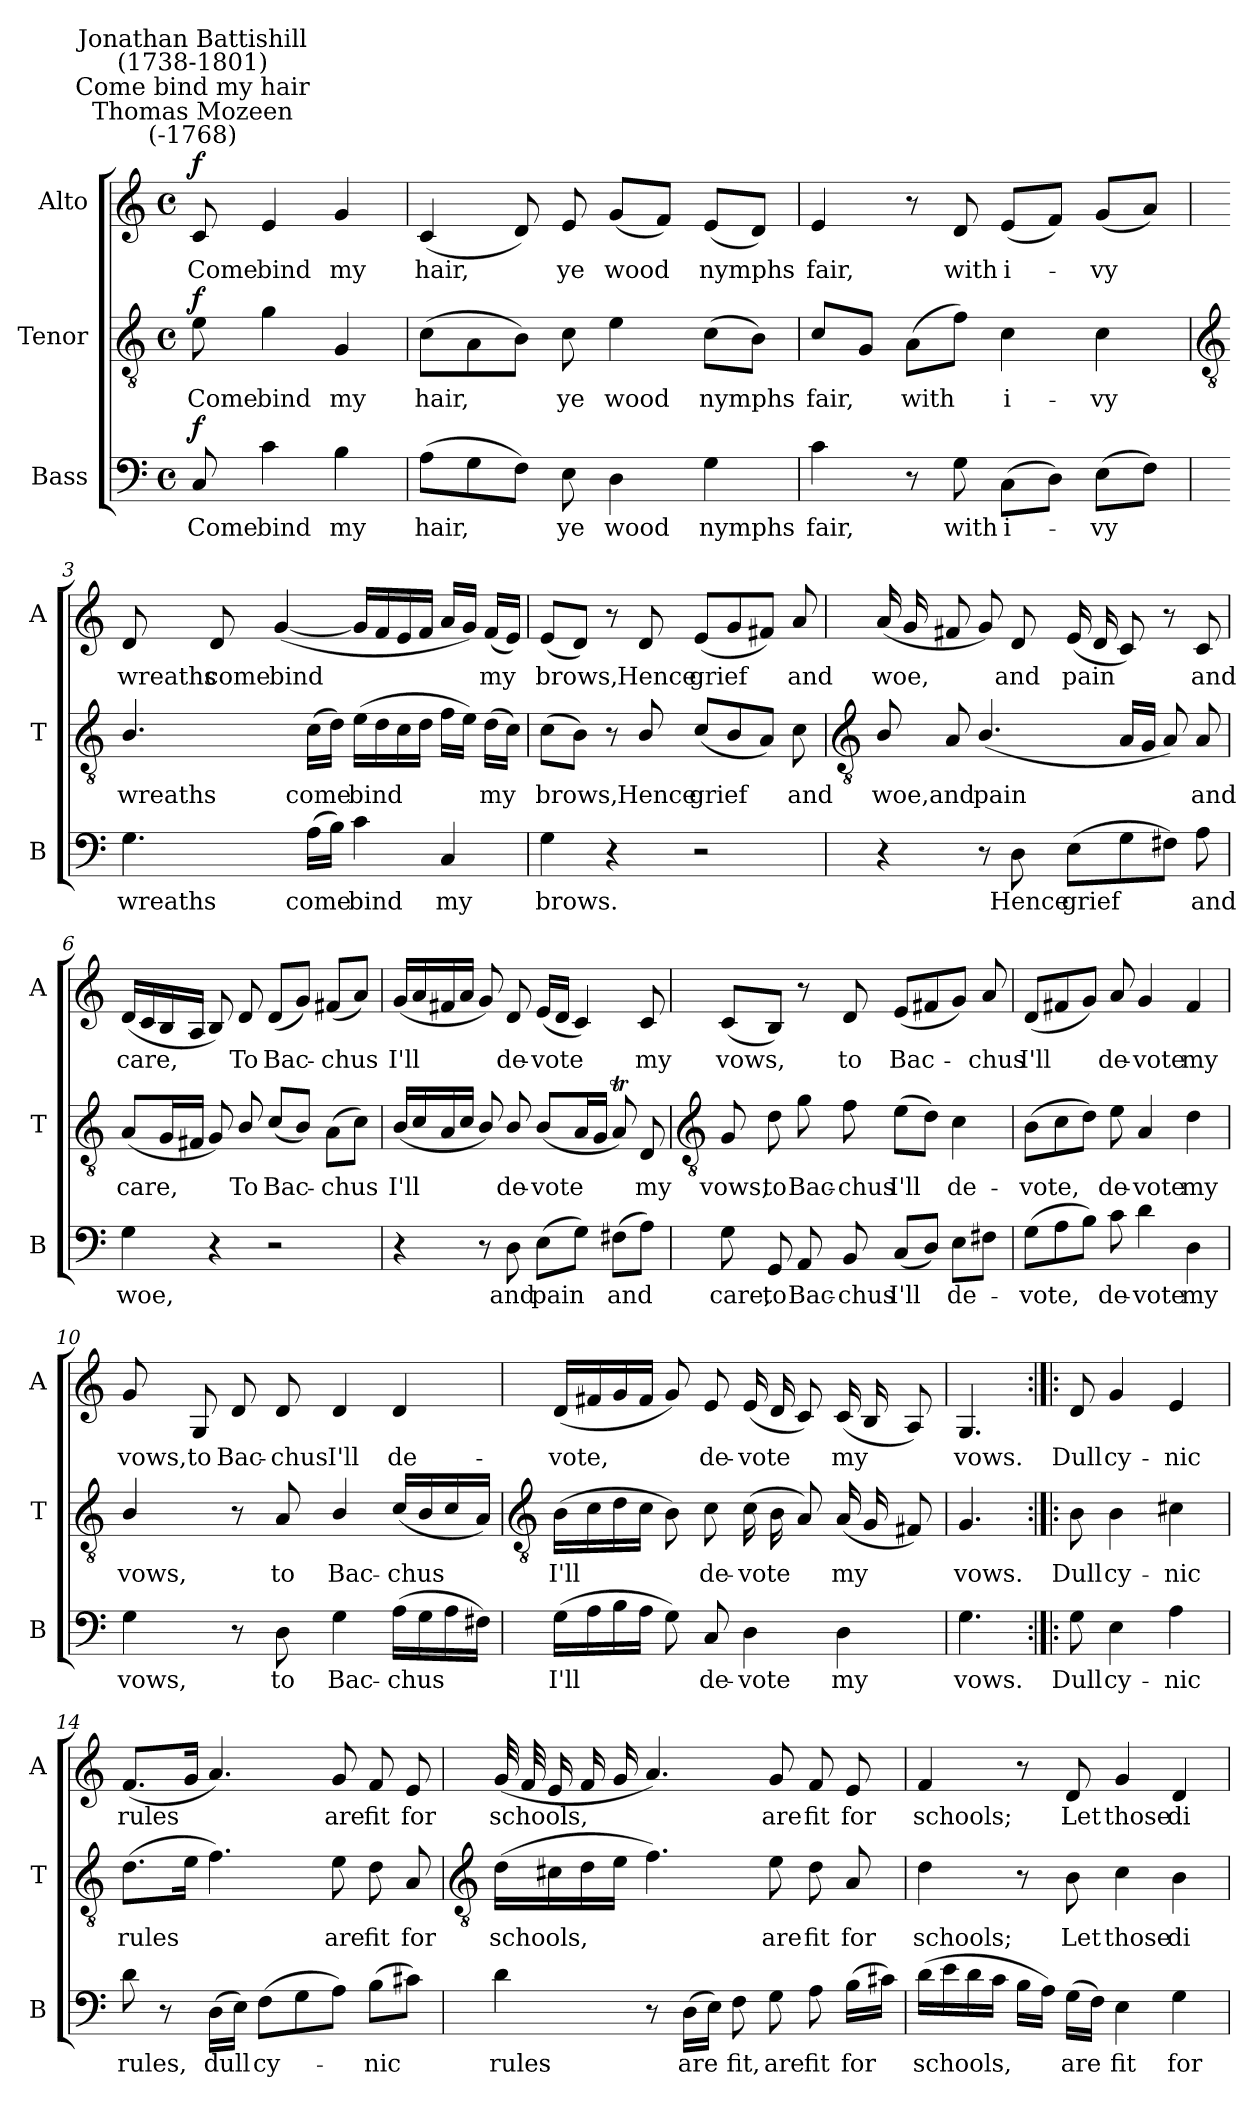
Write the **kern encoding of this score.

**kern	**text	**dynam	**kern	**text	**dynam	**kern	**text	**dynam
*part3	*part3	*part3	*part2	*part2	*part2	*part1	*part1	*part1
*staff3	*staff3	*staff3	*staff2	*staff2	*staff2	*staff1	*staff1	*staff1
*I"Bass	*	*	*I"Tenor	*	*	*I"Alto	*	*
*I'B	*	*	*I'T	*	*	*I'A	*	*
*clefF4	*	*	*clefGv2	*	*	*clefG2	*	*
*k[]	*	*	*k[]	*	*	*k[]	*	*
*C:	*	*	*C:	*	*	*C:	*	*
*M4/4	*	*	*M4/4	*	*	*M4/4	*	*
*met(c)	*	*	*met(c)	*	*	*met(c)	*	*
*MM92	*	*	*MM92	*	*	*MM92	*	*
=	=	=	=	=	=	=	=	=
!	!	!	!	!	!	!LO:TX:a:cj:t=Thomas Mozeen\n(-1768)	!	!
!	!	!	!	!	!	!LO:TX:a:cj:t=Come bind my hair	!	!
!	!	!	!	!	!	!LO:TX:a:cj:t=Jonathan Battishill\n(1738-1801)	!	!
!	!LO:LY:b	!LO:DY:b	!	!LO:LY:b	!LO:DY:b	!	!LO:LY:b	!LO:DY:b
8C	Come	f	8e	Come	f	8c	Come	f
!	!LO:LY:b	!	!	!LO:LY:b	!	!	!LO:LY:b	!
4c	bind	.	4g	bind	.	4e	bind	.
!	!LO:LY:b	!	!	!LO:LY:b	!	!	!LO:LY:b	!
4B	my	.	4G	my	.	4g	my	.
=1	=1	=1	=1	=1	=1	=1	=1	=1
!	!LO:LY:b	!	!	!LO:LY:b	!	!	!LO:LY:b	!
(>8AL	hair,	.	(>8cL	hair,	.	(<4c	hair,	.
8G	.	.	8A	.	.	.	.	.
8FJ)	.	.	8BJ)	.	.	8d)	.	.
!	!LO:LY:b	!	!	!LO:LY:b	!	!	!LO:LY:b	!
8E	ye	.	8c	ye	.	8e	ye	.
!	!LO:LY:b	!	!	!LO:LY:b	!	!	!LO:LY:b	!
4D	wood	.	4e	wood	.	(<8gL	wood	.
.	.	.	.	.	.	8fJ)	.	.
!	!LO:LY:b	!	!	!LO:LY:b	!	!	!LO:LY:b	!
4G	nymphs	.	(>8cL	nymphs	.	(<8eL	nymphs	.
.	.	.	8BJ)	.	.	8dJ)	.	.
=2	=2	=2	=2	=2	=2	=2	=2	=2
!	!LO:LY:b	!	!	!LO:LY:b	!	!	!LO:LY:b	!
4c	fair,	.	8cL	fair,	.	4e	fair,	.
.	.	.	8GJ	.	.	.	.	.
!	!	!	!	!LO:LY:b	!	!	!	!
8r	.	.	(>8AL	with	.	8r	.	.
!	!LO:LY:b	!	!	!	!	!	!LO:LY:b	!
8G	with	.	8fJ)	.	.	8d	with	.
!	!LO:LY:b	!	!	!LO:LY:b	!	!	!LO:LY:b	!
(>8C\L	i-	.	4c	i-	.	(<8eL	i-	.
8D\J)	.	.	.	.	.	8fJ)	.	.
!	!LO:LY:b	!	!	!LO:LY:b	!	!	!LO:LY:b	!
(>8EL	vy	.	4c	-vy	.	(<8gL	vy	.
8FJ)	.	.	.	.	.	8aJ)	.	.
!!LO:LB:g=z
=3	=3	=3	=3	=3	=3	=3	=3	=3
*	*	*	*clefGv2	*	*	*	*	*
!	!LO:LY:b	!	!	!LO:LY:b	!	!	!LO:LY:b	!
4.G	wreaths	.	4.B/	wreaths	.	8d	wreaths	.
!	!	!	!	!	!	!	!LO:LY:b	!
.	.	.	.	.	.	8d	come	.
!	!	!	!	!	!	!	!LO:LY:b	!
.	.	.	.	.	.	(<[4g	bind	.
!	!LO:LY:b	!	!	!LO:LY:b	!	!	!	!
(>16ALL	come	.	(>16cLL	come	.	.	.	.
16BJJ)	.	.	16dJJ)	.	.	.	.	.
!	!LO:LY:b	!	!	!LO:LY:b	!	!	!	!
4c	bind	.	(>16eLL	bind	.	16gLL]	.	.
.	.	.	16d	.	.	16f	.	.
.	.	.	16c	.	.	16e	.	.
.	.	.	16dJJ	.	.	16fJJ	.	.
!	!LO:LY:b	!	!	!	!	!	!	!
4C	my	.	16fLL	.	.	16aLL	.	.
.	.	.	16eJJ)	.	.	16gJJ)	.	.
!	!	!	!	!LO:LY:b	!	!	!LO:LY:b	!
.	.	.	(>16dLL	my	.	(<16fLL	my	.
.	.	.	16cJJ)	.	.	16eJJ)	.	.
=4	=4	=4	=4	=4	=4	=4	=4	=4
!	!LO:LY:b	!	!	!LO:LY:b	!	!	!LO:LY:b	!
4G	brows.	.	(>8cL	brows,	.	(<8eL	brows,	.
.	.	.	8BJ)	.	.	8dJ)	.	.
4r	.	.	8r	.	.	8r	.	.
!	!	!	!	!LO:LY:b	!	!	!LO:LY:b	!
.	.	.	8B/	Hence	.	8d	Hence	.
!	!	!	!	!LO:LY:b	!	!	!LO:LY:b	!
2r	.	.	(<8c/L	grief	.	(<8eL	grief	.
.	.	.	8B/	.	.	8g	.	.
.	.	.	8AJ)	.	.	8f#XJ)	.	.
!	!	!	!	!LO:LY:b	!	!	!LO:LY:b	!
.	.	.	8c	and	.	8a	and	.
!!LO:LB:g=z
=5	=5	=5	=5	=5	=5	=5	=5	=5
*	*	*	*clefGv2	*	*	*	*	*
!	!	!	!	!LO:LY:b	!	!	!LO:LY:b	!
4r	.	.	8B/	woe,	.	(<16aLL	woe,	.
.	.	.	.	.	.	16g	.	.
!	!	!	!	!LO:LY:b	!	!	!	!
.	.	.	8A	and	.	8f#XJ	.	.
!	!	!	!	!LO:LY:b	!	!	!	!
8r	.	.	(<4.B/	pain	.	8g)	.	.
!	!LO:LY:b	!	!	!	!	!	!LO:LY:b	!
8D	Hence	.	.	.	.	8d	and	.
!	!LO:LY:b	!	!	!	!	!	!LO:LY:b	!
(>8EL	grief	.	.	.	.	(<16eLL	pain	.
.	.	.	.	.	.	16d	.	.
8G	.	.	16ALL	.	.	8cJ)	.	.
.	.	.	16GJJ	.	.	.	.	.
8F#XJ)	.	.	8A)	.	.	8r	.	.
!	!LO:LY:b	!	!	!LO:LY:b	!	!	!LO:LY:b	!
8A	and	.	8A	and	.	8c	and	.
=6	=6	=6	=6	=6	=6	=6	=6	=6
!	!LO:LY:b	!	!	!LO:LY:b	!	!	!LO:LY:b	!
4G	woe,	.	(<8AL	care,	.	(<16dLL	care,	.
.	.	.	.	.	.	16c	.	.
.	.	.	16GL	.	.	16B	.	.
.	.	.	16F#XJJ	.	.	16AJJ	.	.
4r	.	.	8G)	.	.	8B)	.	.
!	!	!	!	!LO:LY:b	!	!	!LO:LY:b	!
.	.	.	8B/	To	.	8d	To	.
!	!	!	!	!LO:LY:b	!	!	!LO:LY:b	!
2r	.	.	(<8c/L	Bac-	.	(<8dL	Bac-	.
.	.	.	8B/J)	.	.	8gJ)	.	.
!	!	!	!	!LO:LY:b	!	!	!LO:LY:b	!
.	.	.	(>8AL	chus	.	(<8f#XL	chus	.
.	.	.	8cJ)	.	.	8aJ)	.	.
=7	=7	=7	=7	=7	=7	=7	=7	=7
!	!	!	!	!LO:LY:b	!	!	!LO:LY:b	!
4r	.	.	(<16B/LL	I'll	.	(<16gLL	I'll	.
.	.	.	16c/	.	.	16a	.	.
.	.	.	16A/	.	.	16f#X	.	.
.	.	.	16c/JJ	.	.	16aJJ	.	.
8r	.	.	8B/)	.	.	8g)	.	.
!	!LO:LY:b	!	!	!LO:LY:b	!	!	!LO:LY:b	!
8D	and	.	8B/	de-	.	8d	de-	.
!	!LO:LY:b	!	!	!LO:LY:b	!	!	!LO:LY:b	!
(>8EL	pain	.	(<8BL	-vote	.	(<16eLL	-vote	.
.	.	.	.	.	.	16dJJ	.	.
8GJ)	.	.	16AL	.	.	4c)	.	.
.	.	.	16GJJ	.	.	.	.	.
!	!LO:LY:b	!	!	!	!	!	!	!
(>8F#XL	and	.	8AT)	.	.	.	.	.
!	!	!	!	!LO:LY:b	!	!	!LO:LY:b	!
8AJ)	.	.	8D	my	.	8c	my	.
!!LO:LB:g=z
=8	=8	=8	=8	=8	=8	=8	=8	=8
*	*	*	*clefGv2	*	*	*	*	*
!	!LO:LY:b	!	!	!LO:LY:b	!	!	!LO:LY:b	!
8G	care,	.	8G	vows,	.	(<8cL	vows,	.
!	!LO:LY:b	!	!	!LO:LY:b	!	!	!	!
8GG	to	.	8d	to	.	8BJ)	.	.
!	!LO:LY:b	!	!	!LO:LY:b	!	!	!	!
8AA	Bac-	.	8g	Bac-	.	8r	.	.
!	!LO:LY:b	!	!	!LO:LY:b	!	!	!LO:LY:b	!
8BB	-chus	.	8f	-chus	.	8d	to	.
!	!LO:LY:b	!	!	!LO:LY:b	!	!	!LO:LY:b	!
(<8CL	I'll	.	(>8eL	I'll	.	(<8eL	Bac-	.
8DJ)	.	.	8dJ)	.	.	8f#X	.	.
!	!LO:LY:b	!	!	!LO:LY:b	!	!	!	!
8EL	de-	.	4c	de-	.	8gJ)	.	.
!	!	!	!	!	!	!	!LO:LY:b	!
8F#XJ	.	.	.	.	.	8a	chus	.
=9	=9	=9	=9	=9	=9	=9	=9	=9
!	!LO:LY:b	!	!	!LO:LY:b	!	!	!LO:LY:b	!
(>8GL	vote,	.	(>8BL	-vote,	.	(<8dL	I'll	.
8A	.	.	8c	.	.	8f#X	.	.
8BJ)	.	.	8dJ)	.	.	8gJ)	.	.
!	!LO:LY:b	!	!	!LO:LY:b	!	!	!LO:LY:b	!
8c	de-	.	8e	de-	.	8a	de-	.
!	!LO:LY:b	!	!	!LO:LY:b	!	!	!LO:LY:b	!
4d	-vote	.	4A	-vote	.	4g	-vote	.
!	!LO:LY:b	!	!	!LO:LY:b	!	!	!LO:LY:b	!
4D	my	.	4d	my	.	4f#	my	.
=10	=10	=10	=10	=10	=10	=10	=10	=10
!	!LO:LY:b	!	!	!LO:LY:b	!	!	!LO:LY:b	!
4G	vows,	.	4B/	vows,	.	8g	vows,	.
!	!	!	!	!	!	!	!LO:LY:b	!
.	.	.	.	.	.	8G	to	.
!	!	!	!	!	!	!	!LO:LY:b	!
8r	.	.	8r	.	.	8d	Bac-	.
!	!LO:LY:b	!	!	!LO:LY:b	!	!	!LO:LY:b	!
8D	to	.	8A	to	.	8d	-chus	.
!	!LO:LY:b	!	!	!LO:LY:b	!	!	!LO:LY:b	!
4G	Bac-	.	4B/	Bac-	.	4d	I'll	.
!	!LO:LY:b	!	!	!LO:LY:b	!	!	!LO:LY:b	!
(>16ALL	-chus	.	(<16c/LL	-chus	.	4d	de-	.
16G	.	.	16B/	.	.	.	.	.
16A	.	.	16c/	.	.	.	.	.
16F#XJJ)	.	.	16A/JJ)	.	.	.	.	.
!!LO:LB:g=z
=11	=11	=11	=11	=11	=11	=11	=11	=11
*	*	*	*clefGv2	*	*	*	*	*
!	!LO:LY:b	!	!	!LO:LY:b	!	!	!LO:LY:b	!
(>16GLL	I'll	.	(>16BLL	I'll	.	(<16dLL	-vote,	.
16A	.	.	16c	.	.	16f#X	.	.
16B	.	.	16d	.	.	16g	.	.
16AJJ	.	.	16cJJ	.	.	16f#JJ	.	.
8G)	.	.	8B)	.	.	8g)	.	.
!	!LO:LY:b	!	!	!LO:LY:b	!	!	!LO:LY:b	!
8C	de-	.	8c	de-	.	8e	de-	.
!	!LO:LY:b	!	!	!LO:LY:b	!	!	!LO:LY:b	!
4D\	-vote	.	(>16cLL	-vote	.	(<16eLL	-vote	.
.	.	.	16B	.	.	16d	.	.
.	.	.	8AJ)	.	.	8cJ)	.	.
!	!LO:LY:b	!	!	!LO:LY:b	!	!	!LO:LY:b	!
4D\	my	.	(<16ALL	my	.	(<16c/LL	my	.
.	.	.	16G	.	.	16B/	.	.
.	.	.	8F#XJ)	.	.	8A/J)	.	.
=12	=12	=12	=12	=12	=12	=12	=12	=12
!	!LO:LY:b	!	!	!LO:LY:b	!	!	!LO:LY:b	!
4.G	vows.	.	4.G	vows.	.	4.G	vows.	.
=13:|!|:	=13:|!|:	=13:|!|:	=13:|!|:	=13:|!|:	=13:|!|:	=13:|!|:	=13:|!|:	=13:|!|:
!	!LO:LY:b	!	!	!LO:LY:b	!	!	!LO:LY:b	!
8G	Dull	.	8B	Dull	.	8d	Dull	.
!	!LO:LY:b	!	!	!LO:LY:b	!	!	!LO:LY:b	!
4E	cy-	.	4B	cy-	.	4g	cy-	.
!	!LO:LY:b	!	!	!LO:LY:b	!	!	!LO:LY:b	!
4A	-nic	.	4c#X	-nic	.	4e	-nic	.
=14	=14	=14	=14	=14	=14	=14	=14	=14
!	!LO:LY:b	!	!	!LO:LY:b	!	!	!LO:LY:b	!
8d	rules,	.	(>8.dL	rules	.	(<8.fL	rules	.
8r	.	.	.	.	.	.	.	.
.	.	.	16eJ	.	.	16gJ	.	.
!	!LO:LY:b	!	!	!	!	!	!	!
(>16DLL	dull	.	4.f)	.	.	4.a)	.	.
16EJJ)	.	.	.	.	.	.	.	.
!	!LO:LY:b	!	!	!	!	!	!	!
(>8FL	cy-	.	.	.	.	.	.	.
8G	.	.	.	.	.	.	.	.
!	!	!	!	!LO:LY:b	!	!	!LO:LY:b	!
8AJ)	.	.	8e	are	.	8g	are	.
!	!LO:LY:b	!	!	!LO:LY:b	!	!	!LO:LY:b	!
(>8BL	nic	.	8d	fit	.	8f	fit	.
!	!	!	!	!LO:LY:b	!	!	!LO:LY:b	!
8c#XJ)	.	.	8A	for	.	8e	for	.
!!LO:LB:g=z
=15	=15	=15	=15	=15	=15	=15	=15	=15
*	*	*	*clefGv2	*	*	*	*	*
!	!LO:LY:b	!	!	!LO:LY:b	!	!	!LO:LY:b	!
4d	rules	.	(>16dLL	schools,	.	(<32gLLL	schools,	.
.	.	.	.	.	.	32f	.	.
.	.	.	16c#X	.	.	16e	.	.
.	.	.	16d	.	.	16f	.	.
.	.	.	16eJJ	.	.	16gJJ	.	.
8r	.	.	4.f)	.	.	4.a)	.	.
!	!LO:LY:b	!	!	!	!	!	!	!
(>16DLL	are	.	.	.	.	.	.	.
16EJJ)	.	.	.	.	.	.	.	.
!	!LO:LY:b	!	!	!	!	!	!	!
8F	fit,	.	.	.	.	.	.	.
!	!LO:LY:b	!	!	!LO:LY:b	!	!	!LO:LY:b	!
8G	are	.	8e	are	.	8g	are	.
!	!LO:LY:b	!	!	!LO:LY:b	!	!	!LO:LY:b	!
8A	fit	.	8d	fit	.	8f	fit	.
!	!LO:LY:b	!	!	!LO:LY:b	!	!	!LO:LY:b	!
(>16BLL	for	.	8A	for	.	8e	for	.
16c#XJJ)	.	.	.	.	.	.	.	.
=16	=16	=16	=16	=16	=16	=16	=16	=16
!	!LO:LY:b	!	!	!LO:LY:b	!	!	!LO:LY:b	!
(>16dLL	schools,	.	4d	schools;	.	4f	schools;	.
16e	.	.	.	.	.	.	.	.
16d	.	.	.	.	.	.	.	.
16cJJ	.	.	.	.	.	.	.	.
16BLL	.	.	8r	.	.	8r	.	.
16AJJ)	.	.	.	.	.	.	.	.
!	!LO:LY:b	!	!	!LO:LY:b	!	!	!LO:LY:b	!
(>16GLL	are	.	8B	Let	.	8d	Let	.
16FJJ)	.	.	.	.	.	.	.	.
!	!LO:LY:b	!	!	!LO:LY:b	!	!	!LO:LY:b	!
4E	fit	.	4c	those	.	4g	those	.
!	!LO:LY:b	!	!	!LO:LY:b	!	!	!LO:LY:b	!
4G	for	.	4B	di-	.	4d	di-	.
=	=	=	=	=	=	=	=	=
*-	*-	*-	*-	*-	*-	*-	*-	*-
